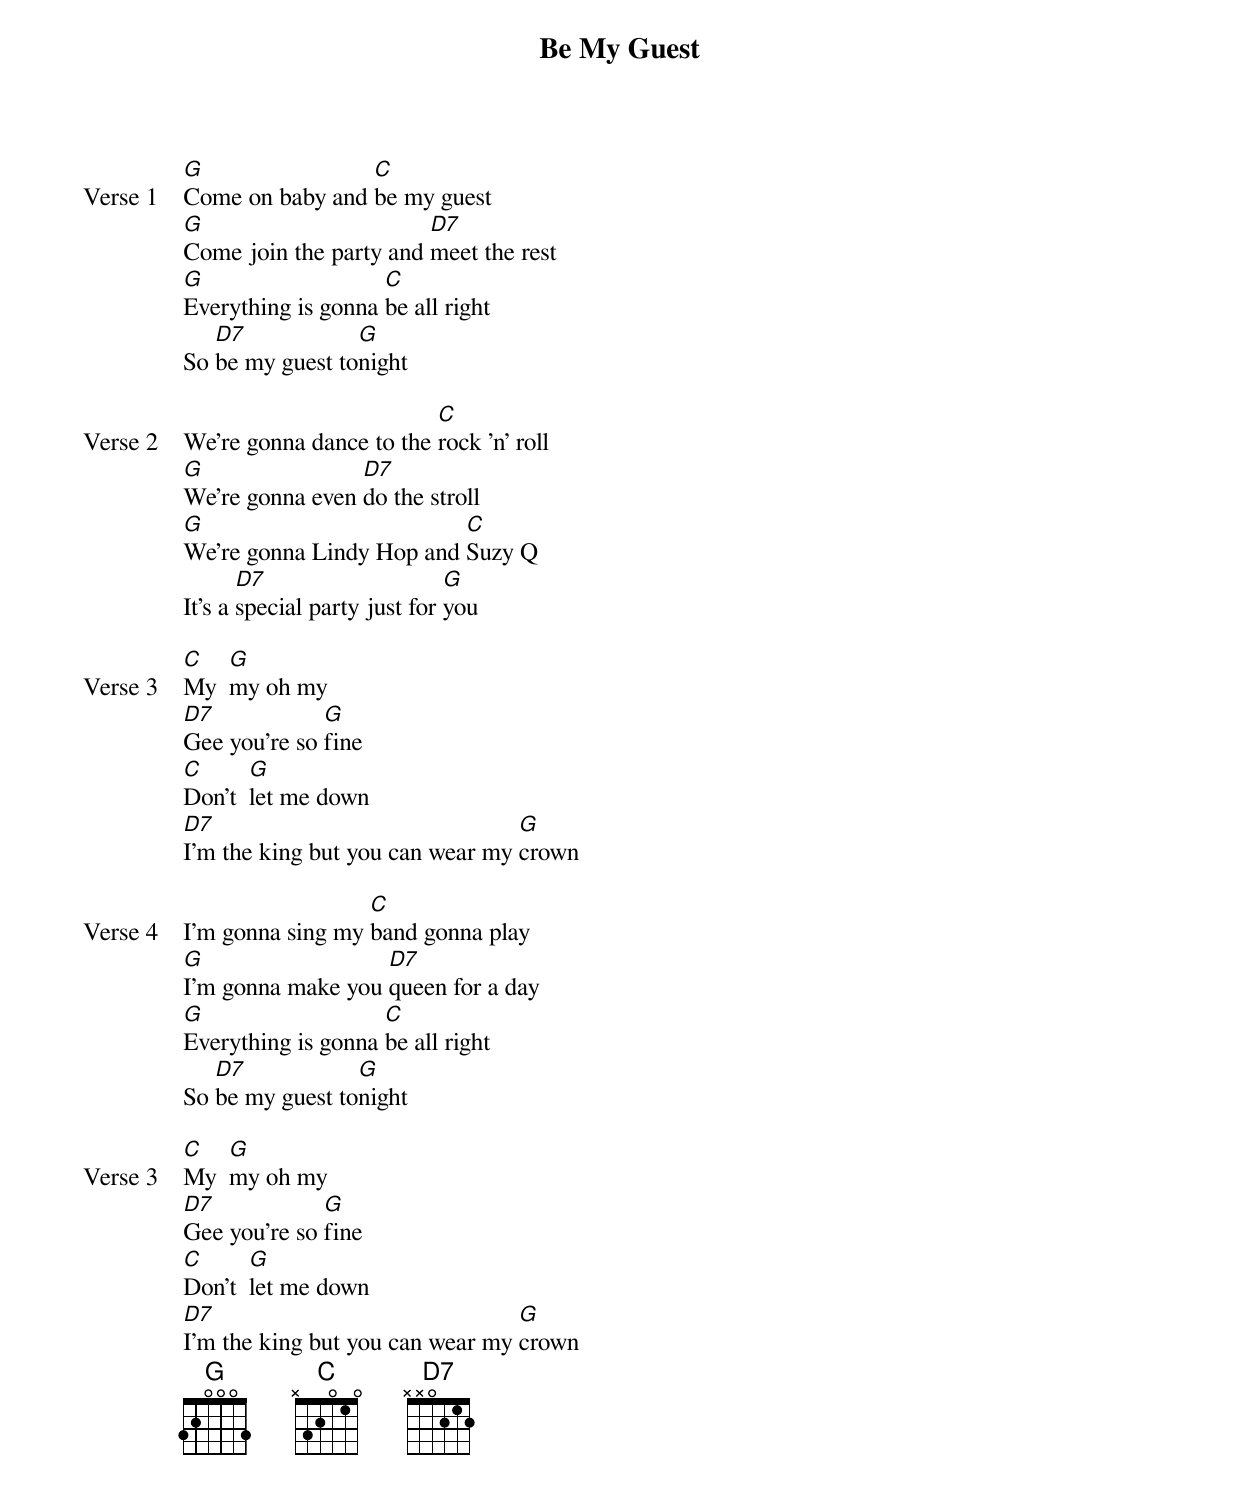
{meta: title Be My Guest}
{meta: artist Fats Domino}
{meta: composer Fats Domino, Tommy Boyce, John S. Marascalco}

{start_of_verse: Verse 1}
[G]Come on baby and [C]be my guest
[G]Come join the party and [D7]meet the rest
[G]Everything is gonna [C]be all right
So [D7]be my guest to[G]night
{end_of_verse}

{start_of_verse: Verse 2}
We're gonna dance to the [C]rock 'n' roll
[G]We're gonna even [D7]do the stroll
[G]We're gonna Lindy Hop and [C]Suzy Q
It's a [D7]special party just for [G]you
{end_of_verse}

{start_of_verse: Verse 3}
[C]My  [G]my oh my
[D7]Gee you're so [G]fine
[C]Don't  [G]let me down
[D7]I'm the king but you can wear my [G]crown
{end_of_verse}

{start_of_verse: Verse 4}
I'm gonna sing my [C]band gonna play
[G]I'm gonna make you [D7]queen for a day
[G]Everything is gonna [C]be all right
So [D7]be my guest to[G]night
{end_of_verse}

{start_of_verse: Verse 3}
[C]My  [G]my oh my
[D7]Gee you're so [G]fine
[C]Don't  [G]let me down
[D7]I'm the king but you can wear my [G]crown
{end_of_verse}
